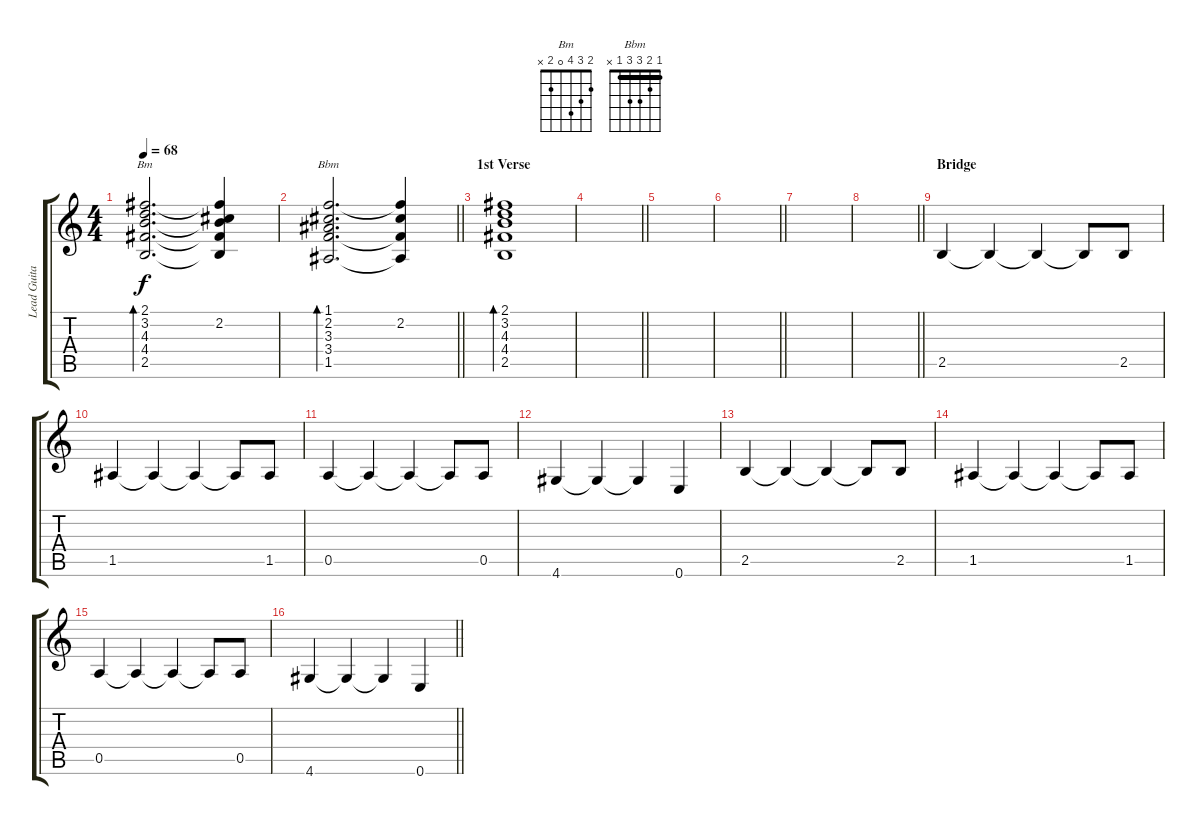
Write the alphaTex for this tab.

\track ("Lead Guitar" "Lead Guita") {instrument electricguitarclean}
\staff {score tabs}
\tuning (E4 B3 G3 D3 A2 E2) {hide}
\chord ("Bm" 2 3 4 0 2 x)
\chord ("Bbm" 1 2 3 3 1 x) {barre 1}
\ts (4 4)
\tempo 68
\clef g2
\ks c
(2.1 3.2 4.3 4.4 2.5).2{d bd 120 ch "Bm" dy f} (2.1{t} 2.2 4.3{t} 4.4{t} 2.5{t}).4 |
\barLineRight lightlight
(1.1 2.2 3.3 3.4 1.5).2{d bd 240 ch "Bbm"} (1.1{t} 2.2 3.4{t} 1.5{t}).4 |
\section ("" "1st Verse")
(2.1 3.2 4.3 4.4 2.5).1{bd 120} |
\barLineRight lightlight
|
|
\barLineRight lightlight
|
|
\barLineRight lightlight
|
\section ("" "Bridge")
2.5.4{volume 13 instrument overdrivenguitar} 2.5{t}.4 2.5{t}.4 2.5{t}.8 2.5.8 |
1.5.4 1.5{t}.4 1.5{t}.4 1.5{t}.8 1.5.8 |
0.5.4 0.5{t}.4 0.5{t}.4 0.5{t}.8 0.5.8 |
4.6.4 4.6{t}.4 4.6{t}.4 0.6.4 |
2.5.4{volume 13 instrument overdrivenguitar} 2.5{t}.4 2.5{t}.4 2.5{t}.8 2.5.8 |
1.5.4 1.5{t}.4 1.5{t}.4 1.5{t}.8 1.5.8 |
0.5.4 0.5{t}.4 0.5{t}.4 0.5{t}.8 0.5.8 |
\barLineRight lightlight
4.6.4 4.6{t}.4 4.6{t}.4 0.6.4
